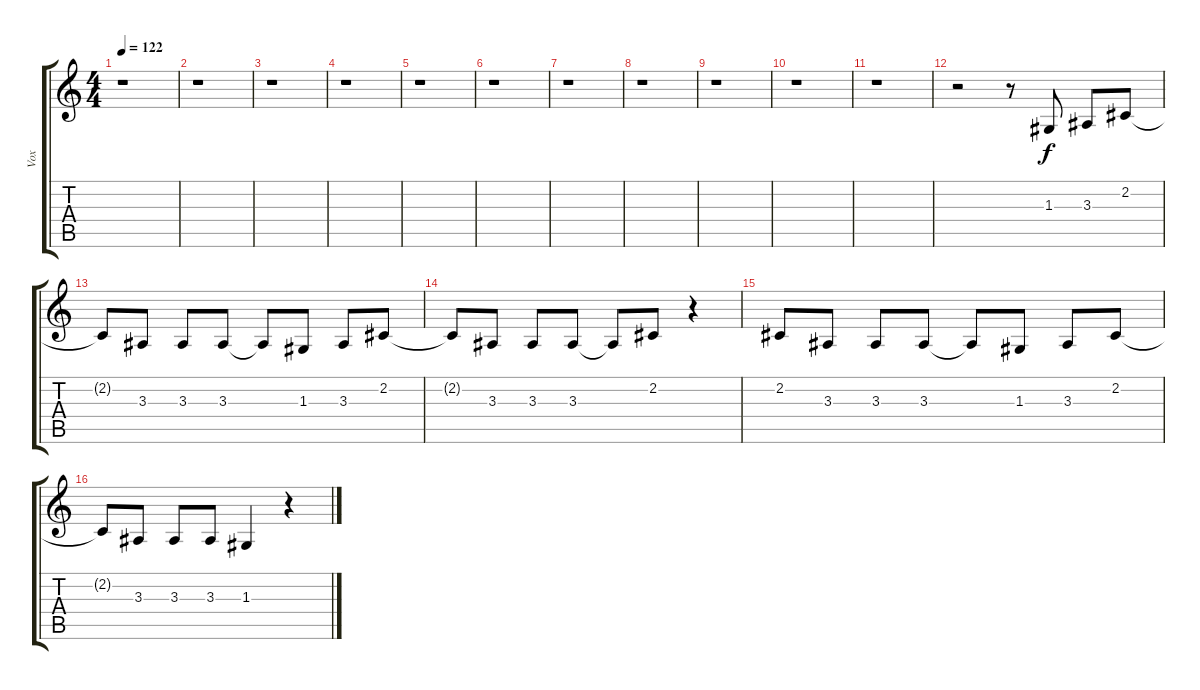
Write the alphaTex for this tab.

\track ("Vox" "Vox") {instrument tenorsax}
\staff {score tabs}
\tuning (E4 B3 G3 D3 A2 E2) {hide}
\ts (4 4)
\tempo 122
\clef g2
\ks c
r.1{dy f} |
r.1 |
r.1 |
r.1 |
r.1 |
r.1 |
r.1 |
r.1 |
r.1 |
r.1 |
r.1 |
r.2 r.8 1.3.8 3.3.8 2.2.8 |
2.2{t}.8 3.3.8 3.3.8 3.3.8 3.3{t}.8 1.3.8 3.3.8 2.2.8 |
2.2{t}.8 3.3.8 3.3.8 3.3.8 3.3{t}.8 2.2.8 r.4 |
2.2.8 3.3.8 3.3.8 3.3.8 3.3{t}.8 1.3.8 3.3.8 2.2.8 |
2.2{t}.8 3.3.8 3.3.8 3.3.8 1.3.4 r.4
